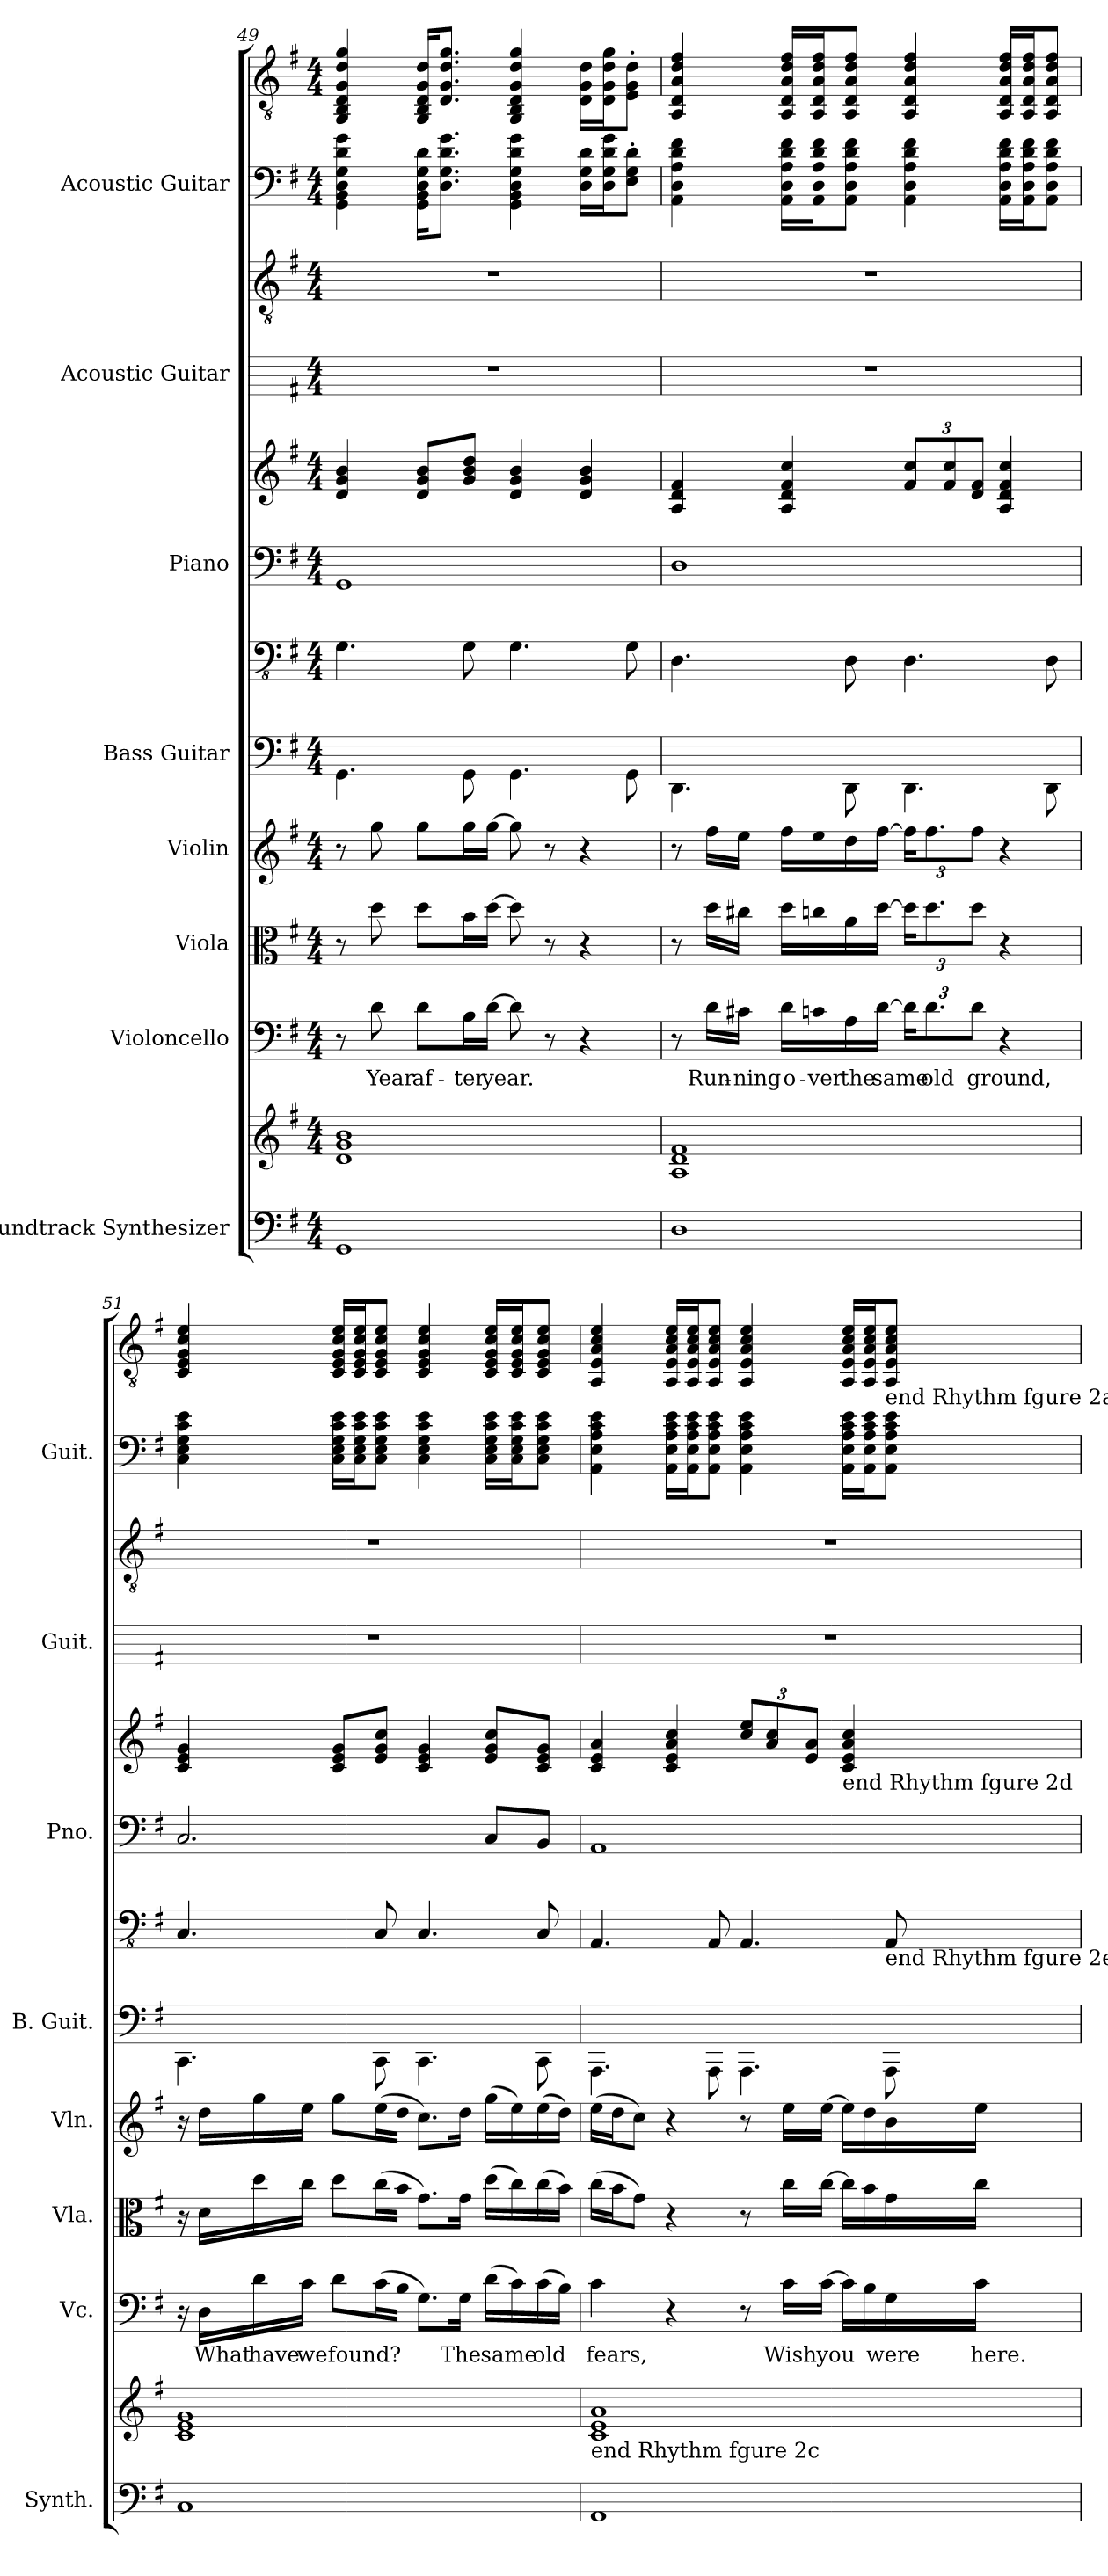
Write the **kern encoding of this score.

**kern	**kern	**kern	**text	**kern	**kern	**kern	**kern	**kern	**kern	**kern	**kern	**kern	**kern
*part8	*part8	*part7	*part7	*part6	*part5	*part4	*part4	*part3	*part3	*part2	*part2	*part1	*part1
*staff13	*staff12	*staff11	*staff11	*staff10	*staff9	*staff8	*staff7	*staff6	*staff5	*staff4	*staff3	*staff2	*staff1
*I"Soundtrack Synthesizer	*	*I"Violoncello	*	*I"Viola	*I"Violin	*I"Bass Guitar	*	*I"Piano	*	*I"Acoustic Guitar	*	*I"Acoustic Guitar	*
*I'Synth.	*	*I'Vc.	*	*I'Vla.	*I'Vln.	*I'B. Guit.	*	*I'Pno.	*	*I'Guit.	*	*I'Guit.	*
*clefF4	*clefG2	*clefF4	*	*clefC3	*clefG2	*	*clefFv4	*clefF4	*clefG2	*	*clefGv2	*	*clefGv2
*k[f#]	*k[f#]	*k[f#]	*	*k[f#]	*k[f#]	*k[f#]	*k[f#]	*k[f#]	*k[f#]	*k[f#]	*k[f#]	*k[f#]	*k[f#]
*M4/4	*M4/4	*M4/4	*	*M4/4	*M4/4	*M4/4	*M4/4	*M4/4	*M4/4	*M4/4	*M4/4	*M4/4	*M4/4
=49	=49	=49	=49	=49	=49	=49	=49	=49	=49	=49	=49	=49	=49
1GG	1d 1g 1b	8r	.	8r	8r	4.GG\	4.GG\	1GG	4d/ 4g/ 4b/	1r	1r	4GG\ 4BB\ 4D\ 4G\ 4d\ 4g\	4GG/ 4BB/ 4D/ 4G/ 4d/ 4g/
.	.	8d\	Year	8dd\	8gg\	.	.	.	.	.	.	.	.
.	.	8d\L	af-	8dd\L	8gg\L	.	.	.	8d/ 8g/ 8b/L	.	.	16GG\ 16BB\ 16D\ 16G\ 16d\KL	16GG/ 16BB/ 16D/ 16G/ 16d/KL
.	.	.	.	.	.	.	.	.	.	.	.	8.D\ 8.G\ 8.d\ 8.g\J	8.D/ 8.G/ 8.d/ 8.g/J
.	.	16B\L	-ter	16b\L	16gg\L	8GG\	8GG\	.	8g/ 8b/ 8dd/J	.	.	.	.
.	.	[16d\JJ	year.	[16dd\JJ	[16gg\JJ	.	.	.	.	.	.	.	.
.	.	8d\]	.	8dd\]	8gg\]	4.GG\	4.GG\	.	4d/ 4g/ 4b/	.	.	4GG\ 4BB\ 4D\ 4G\ 4d\ 4g\	4GG/ 4BB/ 4D/ 4G/ 4d/ 4g/
.	.	8r	.	8r	8r	.	.	.	.	.	.	.	.
.	.	4r	.	4r	4r	.	.	.	4d/ 4g/ 4b/	.	.	16D\ 16G\ 16d\LL	16D\ 16G\ 16d\LL
.	.	.	.	.	.	.	.	.	.	.	.	16D\ 16G\ 16d\ 16g\J	16D\ 16G\ 16d\ 16g\J
.	.	.	.	.	.	8GG\	8GG\	.	.	.	.	8E\' 8G\' 8d\'J	8E\' 8G\' 8d\'J
!!LO:PB:g=z
=50	=50	=50	=50	=50	=50	=50	=50	=50	=50	=50	=50	=50	=50
1D	1A 1d 1f#	8r	.	8r	8r	4.DD\	4.DD\	1D	4A/ 4d/ 4f#/	1r	1r	4AA\ 4D\ 4A\ 4d\ 4f#\	4AA/ 4D/ 4A/ 4d/ 4f#/
.	.	16d\LL	Run-	16dd\LL	16ff#\LL	.	.	.	.	.	.	.	.
.	.	16c#X\JJ	-ning	16cc#X\JJ	16ee\JJ	.	.	.	.	.	.	.	.
.	.	16d\LL	o-	16dd\LL	16ff#\LL	.	.	.	4A/ 4d/ 4f#/ 4cc/	.	.	16AA\ 16D\ 16A\ 16d\ 16f#\LL	16AA/ 16D/ 16A/ 16d/ 16f#/LL
.	.	16cn\	-ver	16ccn\	16ee\	.	.	.	.	.	.	16AA\ 16D\ 16A\ 16d\ 16f#\J	16AA/ 16D/ 16A/ 16d/ 16f#/J
.	.	16A\	the	16a\	16dd\	8DD\	8DD\	.	.	.	.	8AA\ 8D\ 8A\ 8d\ 8f#\J	8AA/ 8D/ 8A/ 8d/ 8f#/J
.	.	[16d\JJ	same	[16dd\JJ	[16ff#\JJ	.	.	.	.	.	.	.	.
*	*	*Xbrackettup	*	*Xbrackettup	*Xbrackettup	*	*	*	*Xbrackettup	*	*	*	*
.	.	24d\KL]	.	24dd\KL]	24ff#\KL]	4.DD\	4.DD\	.	12f#/ 12cc/L	.	.	4AA\ 4D\ 4A\ 4d\ 4f#\	4AA/ 4D/ 4A/ 4d/ 4f#/
.	.	12.d\	old	12.dd\	12.ff#\	.	.	.	.	.	.	.	.
.	.	.	.	.	.	.	.	.	12f#/ 12cc/	.	.	.	.
.	.	12d\J	ground,	12dd\J	12ff#\J	.	.	.	12d/ 12f#/J	.	.	.	.
.	.	4r	.	4r	4r	.	.	.	4A/ 4d/ 4f#/ 4cc/	.	.	16AA\ 16D\ 16A\ 16d\ 16f#\LL	16AA/ 16D/ 16A/ 16d/ 16f#/LL
.	.	.	.	.	.	.	.	.	.	.	.	16AA\ 16D\ 16A\ 16d\ 16f#\J	16AA/ 16D/ 16A/ 16d/ 16f#/J
.	.	.	.	.	.	8DD\	8DD\	.	.	.	.	8AA\ 8D\ 8A\ 8d\ 8f#\J	8AA/ 8D/ 8A/ 8d/ 8f#/J
!!LO:PB:g=z
=51	=51	=51	=51	=51	=51	=51	=51	=51	=51	=51	=51	=51	=51
1C	1c 1e 1g	16r	.	16r	16r	4.CC\	4.CC/	2.C/	4c/ 4e/ 4g/	1r	1r	4C\ 4E\ 4G\ 4c\ 4e\	4C/ 4E/ 4G/ 4c/ 4e/
.	.	16D\LL	What	16d\LL	16dd\LL	.	.	.	.	.	.	.	.
.	.	16d\	have	16dd\	16gg\	.	.	.	.	.	.	.	.
.	.	16c\JJ	we	16cc\JJ	16ee\JJ	.	.	.	.	.	.	.	.
.	.	8d\L	found?	8dd\L	8gg\L	.	.	.	8c/ 8e/ 8g/L	.	.	16C\ 16E\ 16G\ 16c\ 16e\LL	16C/ 16E/ 16G/ 16c/ 16e/LL
.	.	.	.	.	.	.	.	.	.	.	.	16C\ 16E\ 16G\ 16c\ 16e\J	16C/ 16E/ 16G/ 16c/ 16e/J
.	.	(16c\L	.	(16cc\L	(16ee\L	8CC\	8CC/	.	8e/ 8g/ 8cc/J	.	.	8C\ 8E\ 8G\ 8c\ 8e\J	8C/ 8E/ 8G/ 8c/ 8e/J
.	.	16B\JJ	.	16b\JJ	16dd\JJ	.	.	.	.	.	.	.	.
.	.	8.G\L)	.	8.g\L)	8.cc\L)	4.CC\	4.CC/	.	4c/ 4e/ 4g/	.	.	4C\ 4E\ 4G\ 4c\ 4e\	4C/ 4E/ 4G/ 4c/ 4e/
.	.	16G\Jk	The	16g\Jk	16dd\Jk	.	.	.	.	.	.	.	.
.	.	(16d\LL	same	(16dd\LL	(16gg\LL	.	.	8C/L	8e/ 8g/ 8cc/L	.	.	16C\ 16E\ 16G\ 16c\ 16e\LL	16C/ 16E/ 16G/ 16c/ 16e/LL
.	.	16c\)	.	16cc\)	16ee\)	.	.	.	.	.	.	16C\ 16E\ 16G\ 16c\ 16e\J	16C/ 16E/ 16G/ 16c/ 16e/J
.	.	(16c\	old	(16cc\	(16ee\	8CC\	8CC/	8BB/J	8c/ 8e/ 8g/J	.	.	8C\ 8E\ 8G\ 8c\ 8e\J	8C/ 8E/ 8G/ 8c/ 8e/J
.	.	16B\JJ)	.	16b\JJ)	16dd\JJ)	.	.	.	.	.	.	.	.
!!LO:PB:g=z
=52	=52	=52	=52	=52	=52	=52	=52	=52	=52	=52	=52	=52	=52
!	!LO:TX:b:t=end Rhythm fgure 2c	!	!	!	!	!	!	!	!	!	!	!	!
1AA	1c 1e 1a	4c\	fears,	(16cc\LL	(16ee\LL	4.AAA\	4.AAA/	1AA	4c/ 4e/ 4a/	1r	1r	4AA\ 4E\ 4A\ 4c\ 4e\	4AA/ 4E/ 4A/ 4c/ 4e/
.	.	.	.	16b\J	16dd\J	.	.	.	.	.	.	.	.
.	.	.	.	8g\J)	8cc\J)	.	.	.	.	.	.	.	.
.	.	4r	.	4r	4r	.	.	.	4c/ 4e/ 4a/ 4cc/	.	.	16AA\ 16E\ 16A\ 16c\ 16e\LL	16AA/ 16E/ 16A/ 16c/ 16e/LL
.	.	.	.	.	.	.	.	.	.	.	.	16AA\ 16E\ 16A\ 16c\ 16e\J	16AA/ 16E/ 16A/ 16c/ 16e/J
.	.	.	.	.	.	8AAA\	8AAA/	.	.	.	.	8AA\ 8E\ 8A\ 8c\ 8e\J	8AA/ 8E/ 8A/ 8c/ 8e/J
.	.	8r	.	8r	8r	4.AAA\	4.AAA/	.	12cc/ 12ee/L	.	.	4AA\ 4E\ 4A\ 4c\ 4e\	4AA/ 4E/ 4A/ 4c/ 4e/
.	.	.	.	.	.	.	.	.	12a/ 12cc/	.	.	.	.
.	.	16c\LL	Wish	16cc\LL	16ee\LL	.	.	.	.	.	.	.	.
.	.	.	.	.	.	.	.	.	12e/ 12a/J	.	.	.	.
.	.	[16c\JJ	you	[16cc\JJ	[16ee\JJ	.	.	.	.	.	.	.	.
!	!	!	!	!	!	!	!	!	!LO:TX:b:t=end Rhythm fgure 2d	!	!	!	!
.	.	16c\LL]	.	16cc\LL]	16ee\LL]	.	.	.	4c/ 4e/ 4a/ 4cc/	.	.	16AA\ 16E\ 16A\ 16c\ 16e\LL	16AA/ 16E/ 16A/ 16c/ 16e/LL
.	.	16B\	.	16b\	16dd\	.	.	.	.	.	.	16AA\ 16E\ 16A\ 16c\ 16e\J	16AA/ 16E/ 16A/ 16c/ 16e/J
!	!	!	!	!	!	!	!	!	!	!	!	!	!LO:TX:b:t=end Rhythm fgure 2a
!	!	!	!	!	!	!	!LO:TX:b:t=end Rhythm fgure 2e	!	!	!	!	!	!
.	.	16G\	were	16g\	16b\	8AAA\	8AAA/	.	.	.	.	8AA\ 8E\ 8A\ 8c\ 8e\J	8AA/ 8E/ 8A/ 8c/ 8e/J
.	.	16c\JJ	here.	16cc\JJ	16ee\JJ	.	.	.	.	.	.	.	.
=	=	=	=	=	=	=	=	=	=	=	=	=	=
*-	*-	*-	*-	*-	*-	*-	*-	*-	*-	*-	*-	*-	*-
